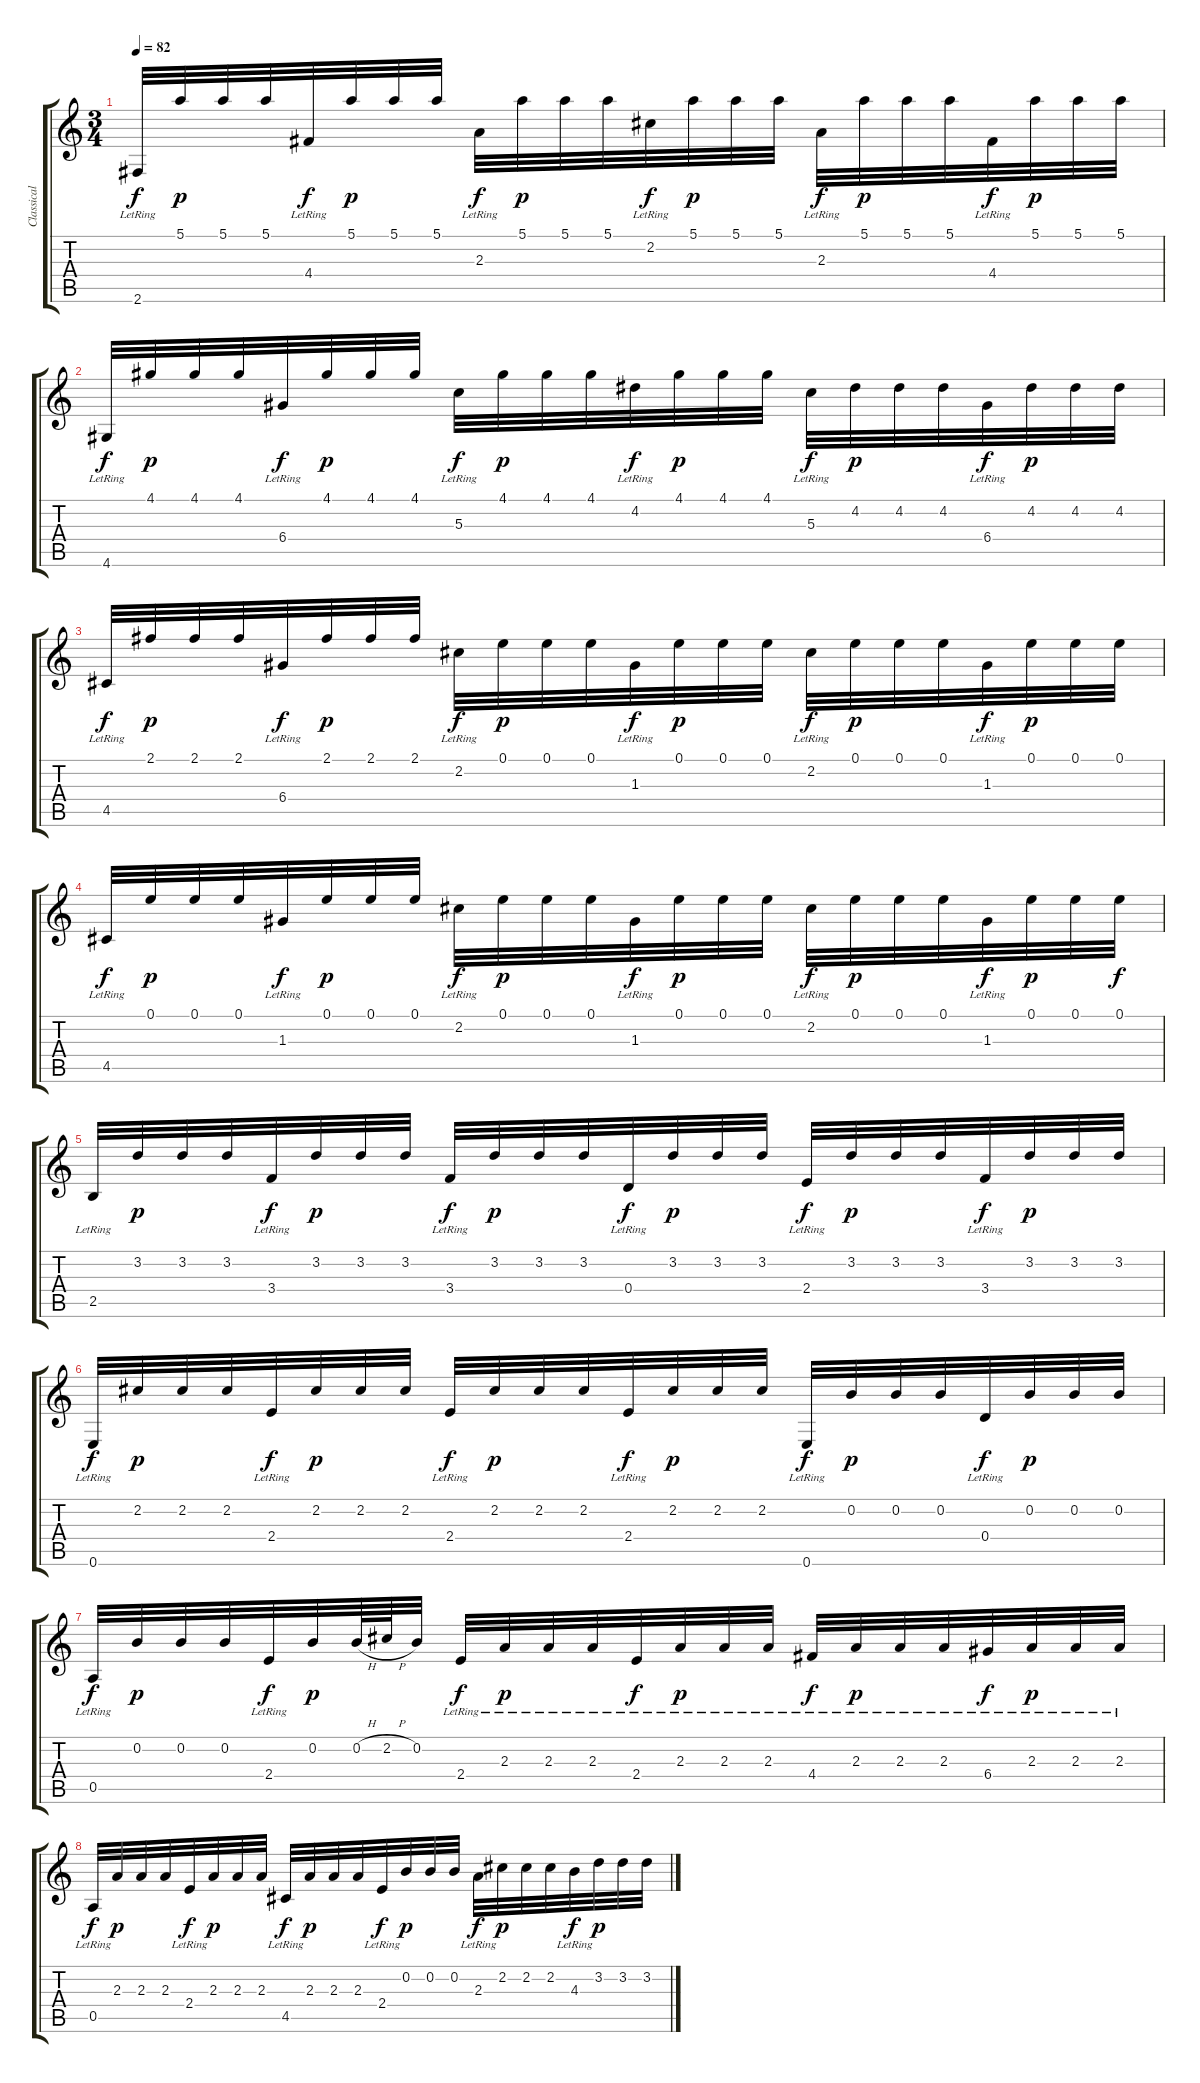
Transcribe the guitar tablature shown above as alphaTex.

\track ("Classical Guitar" "Classical ") {instrument acousticguitarnylon}
\staff {score tabs}
\tuning (E4 B3 G3 D3 A2 E2) {hide}
\ts (3 4)
\tempo 82
\clef g2
\ks c
2.6{lr}.32{dy f} 5.1.32{dy p} 5.1.32 5.1.32 4.4{lr}.32{dy f} 5.1.32{dy p} 5.1.32 5.1.32 2.3{lr}.32{dy f} 5.1.32{dy p} 5.1.32 5.1.32 2.2{lr}.32{dy f} 5.1.32{dy p} 5.1.32 5.1.32 2.3{lr}.32{dy f} 5.1.32{dy p} 5.1.32 5.1.32 4.4{lr}.32{dy f} 5.1.32{dy p} 5.1.32 5.1.32 |
4.6{lr}.32{dy f} 4.1.32{dy p} 4.1.32 4.1.32 6.4{lr}.32{dy f} 4.1.32{dy p} 4.1.32 4.1.32 5.3{lr}.32{dy f} 4.1.32{dy p} 4.1.32 4.1.32 4.2{lr}.32{dy f} 4.1.32{dy p} 4.1.32 4.1.32 5.3{lr}.32{dy f} 4.2.32{dy p} 4.2.32 4.2.32 6.4{lr}.32{dy f} 4.2.32{dy p} 4.2.32 4.2.32 |
4.5{lr}.32{dy f} 2.1.32{dy p} 2.1.32 2.1.32 6.4{lr}.32{dy f} 2.1.32{dy p} 2.1.32 2.1.32 2.2{lr}.32{dy f} 0.1.32{dy p} 0.1.32 0.1.32 1.3{lr}.32{dy f} 0.1.32{dy p} 0.1.32 0.1.32 2.2{lr}.32{dy f} 0.1.32{dy p} 0.1.32 0.1.32 1.3{lr}.32{dy f} 0.1.32{dy p} 0.1.32 0.1.32 |
4.5{lr}.32{dy f} 0.1.32{dy p} 0.1.32 0.1.32 1.3{lr}.32{dy f} 0.1.32{dy p} 0.1.32 0.1.32 2.2{lr}.32{dy f} 0.1.32{dy p} 0.1.32 0.1.32 1.3{lr}.32{dy f} 0.1.32{dy p} 0.1.32 0.1.32 2.2{lr}.32{dy f} 0.1.32{dy p} 0.1.32 0.1.32 1.3{lr}.32{dy f} 0.1.32{dy p} 0.1.32 0.1.32{dy f} |
2.5{lr}.32 3.2.32{dy p} 3.2.32 3.2.32 3.4{lr}.32{dy f} 3.2.32{dy p} 3.2.32 3.2.32 3.4{lr}.32{dy f} 3.2.32{dy p} 3.2.32 3.2.32 0.4{lr}.32{dy f} 3.2.32{dy p} 3.2.32 3.2.32 2.4{lr}.32{dy f} 3.2.32{dy p} 3.2.32 3.2.32 3.4{lr}.32{dy f} 3.2.32{dy p} 3.2.32 3.2.32 |
0.6{lr}.32{dy f} 2.2.32{dy p} 2.2.32 2.2.32 2.4{lr}.32{dy f} 2.2.32{dy p} 2.2.32 2.2.32 2.4{lr}.32{dy f} 2.2.32{dy p} 2.2.32 2.2.32 2.4{lr}.32{dy f} 2.2.32{dy p} 2.2.32 2.2.32 0.6{lr}.32{dy f} 0.2.32{dy p} 0.2.32 0.2.32 0.4{lr}.32{dy f} 0.2.32{dy p} 0.2.32 0.2.32 |
0.5{lr}.32{dy f} 0.2.32{dy p} 0.2.32 0.2.32 2.4{lr}.32{dy f} 0.2.32{dy p} 0.2{h}.64 2.2{h}.64 0.2.32 2.4{lr}.32{dy f} 2.3{lr}.32{dy p} 2.3{lr}.32 2.3{lr}.32 2.4{lr}.32{dy f} 2.3{lr}.32{dy p} 2.3{lr}.32 2.3{lr}.32 4.4{lr}.32{dy f} 2.3{lr}.32{dy p} 2.3{lr}.32 2.3{lr}.32 6.4{lr}.32{dy f} 2.3{lr}.32{dy p} 2.3{lr}.32 2.3{lr}.32 |
0.5{lr}.32{dy f} 2.3.32{dy p} 2.3.32 2.3.32 2.4{lr}.32{dy f} 2.3.32{dy p} 2.3.32 2.3.32 4.5{lr}.32{dy f} 2.3.32{dy p} 2.3.32 2.3.32 2.4{lr}.32{dy f} 0.2.32{dy p} 0.2.32 0.2.32 2.3{lr}.32{dy f} 2.2.32{dy p} 2.2.32 2.2.32 4.3{lr}.32{dy f} 3.2.32{dy p} 3.2.32 3.2.32
